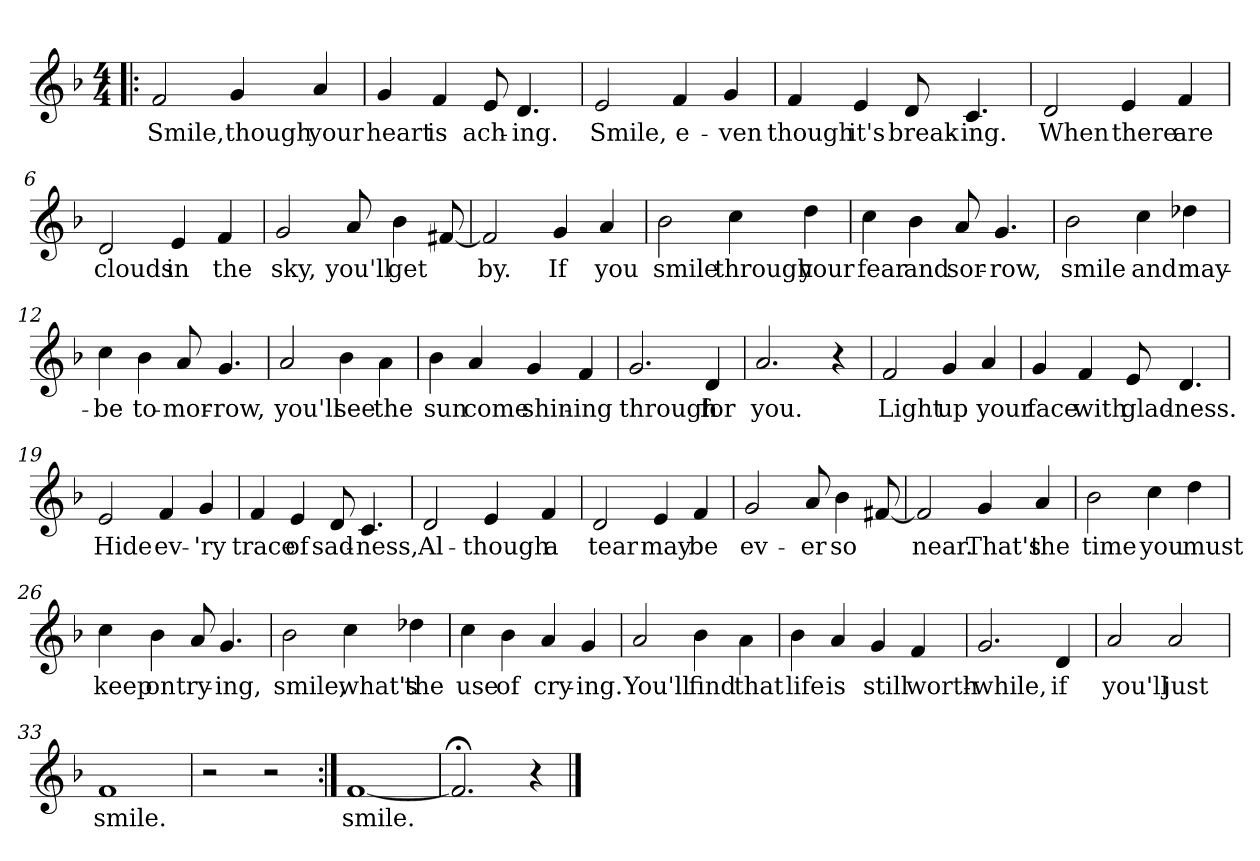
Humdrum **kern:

**kern	**text
*part1	*part1
*staff1	*staff1
*clefG2	*
*k[b-]	*
*F:	*
*M4/4	*
=1!|:	=1!|:
!	!LO:LY:b
2f/	Smile,
!	!LO:LY:b
4g/	though
!	!LO:LY:b
4a/	your
=2	=2
!	!LO:LY:b
4g/	heart
!	!LO:LY:b
4f/	is
!	!LO:LY:b
8e/	ach-
!	!LO:LY:b
4.d/	-ing.
=3	=3
!	!LO:LY:b
2e/	Smile,
!	!LO:LY:b
4f/	e-
!	!LO:LY:b
4g/	-ven
=4	=4
!	!LO:LY:b
4f/	though
!	!LO:LY:b
4e/	it's
!	!LO:LY:b
8d/	break-
!	!LO:LY:b
4.c/	-ing.
!!LO:LB:g=z
=5	=5
!	!LO:LY:b
2d/	When
!	!LO:LY:b
4e/	there
!	!LO:LY:b
4f/	are
=6	=6
!	!LO:LY:b
2d/	clouds
!	!LO:LY:b
4e/	in
!	!LO:LY:b
4f/	the
=7	=7
!	!LO:LY:b
2g/	sky,
!	!LO:LY:b
8a/	you'll
!	!LO:LY:b
4b-\	get
[8f#X/	.
=8	=8
!	!LO:LY:b
2f#/]	by.
!	!LO:LY:b
4g/	If
!	!LO:LY:b
4a/	you
!!LO:LB:g=z
=9	=9
!	!LO:LY:b
2b-\	smile
!	!LO:LY:b
4cc\	through
!	!LO:LY:b
4dd\	your
=10	=10
!	!LO:LY:b
4cc\	fear
!	!LO:LY:b
4b-\	and
!	!LO:LY:b
8a/	sor-
!	!LO:LY:b
4.g/	-row,
=11	=11
!	!LO:LY:b
2b-\	smile
!	!LO:LY:b
4cc\	and
!	!LO:LY:b
4dd-X\	may-
=12	=12
!	!LO:LY:b
4cc\	-be
!	!LO:LY:b
4b-\	to-
!	!LO:LY:b
8a/	-mor-
!	!LO:LY:b
4.g/	-row,
=13	=13
!	!LO:LY:b
2a/	you'll
!	!LO:LY:b
4b-\	see
!	!LO:LY:b
4a\	the
!!LO:LB:g=z
=14	=14
!	!LO:LY:b
4b-\	sun
!	!LO:LY:b
4a/	come
!	!LO:LY:b
4g/	shin-
!	!LO:LY:b
4f/	-ing
=15	=15
!	!LO:LY:b
2.g/	through
!	!LO:LY:b
4d/	for
=16	=16
!	!LO:LY:b
2.a/	you.
4r	.
=17	=17
!	!LO:LY:b
2f/	Light
!	!LO:LY:b
4g/	up
!	!LO:LY:b
4a/	your
=18	=18
!	!LO:LY:b
4g/	face
!	!LO:LY:b
4f/	with
!	!LO:LY:b
8e/	glad-
!	!LO:LY:b
4.d/	-ness.
!!LO:LB:g=z
=19	=19
!	!LO:LY:b
2e/	Hide
!	!LO:LY:b
4f/	ev-
!	!LO:LY:b
4g/	-'ry
=20	=20
!	!LO:LY:b
4f/	trace
!	!LO:LY:b
4e/	of
!	!LO:LY:b
8d/	sad-
!	!LO:LY:b
4.c/	-ness,
=21	=21
!	!LO:LY:b
2d/	Al-
!	!LO:LY:b
4e/	-though
!	!LO:LY:b
4f/	a
=22	=22
!	!LO:LY:b
2d/	tear
!	!LO:LY:b
4e/	may
!	!LO:LY:b
4f/	be
!!LO:LB:g=z
=23	=23
!	!LO:LY:b
2g/	ev-
!	!LO:LY:b
8a/	-er
!	!LO:LY:b
4b-\	so
[8f#X/	.
=24	=24
!	!LO:LY:b
2f#/]	near.
!	!LO:LY:b
4g/	That's
!	!LO:LY:b
4a/	the
=25	=25
!	!LO:LY:b
2b-\	time
!	!LO:LY:b
4cc\	you
!	!LO:LY:b
4dd\	must
=26	=26
!	!LO:LY:b
4cc\	keep
!	!LO:LY:b
4b-\	on
!	!LO:LY:b
8a/	try-
!	!LO:LY:b
4.g/	-ing,
!!LO:LB:g=z
=27	=27
!	!LO:LY:b
2b-\	smile,
!	!LO:LY:b
4cc\	what's
!	!LO:LY:b
4dd-X\	the
=28	=28
!	!LO:LY:b
4cc\	use
!	!LO:LY:b
4b-\	of
!	!LO:LY:b
4a/	cry-
!	!LO:LY:b
4g/	-ing.
=29	=29
!	!LO:LY:b
2a/	You'll
!	!LO:LY:b
4b-\	find
!	!LO:LY:b
4a\	that
=30	=30
!	!LO:LY:b
4b-\	life
!	!LO:LY:b
4a/	is
!	!LO:LY:b
4g/	still
!	!LO:LY:b
4f/	worth-
!!LO:LB:g=z
=31	=31
!	!LO:LY:b
2.g/	-while,
!	!LO:LY:b
4d/	if
=32	=32
!	!LO:LY:b
2a/	you'll
!	!LO:LY:b
2a/	just
=33	=33
!	!LO:LY:b
1f	smile.
=34	=34
2r	.
2r	.
=35:|!	=35:|!
!	!LO:LY:b
[1f	smile.
=36	=36
2.f;</]	.
4r	.
==	==
*-	*-
